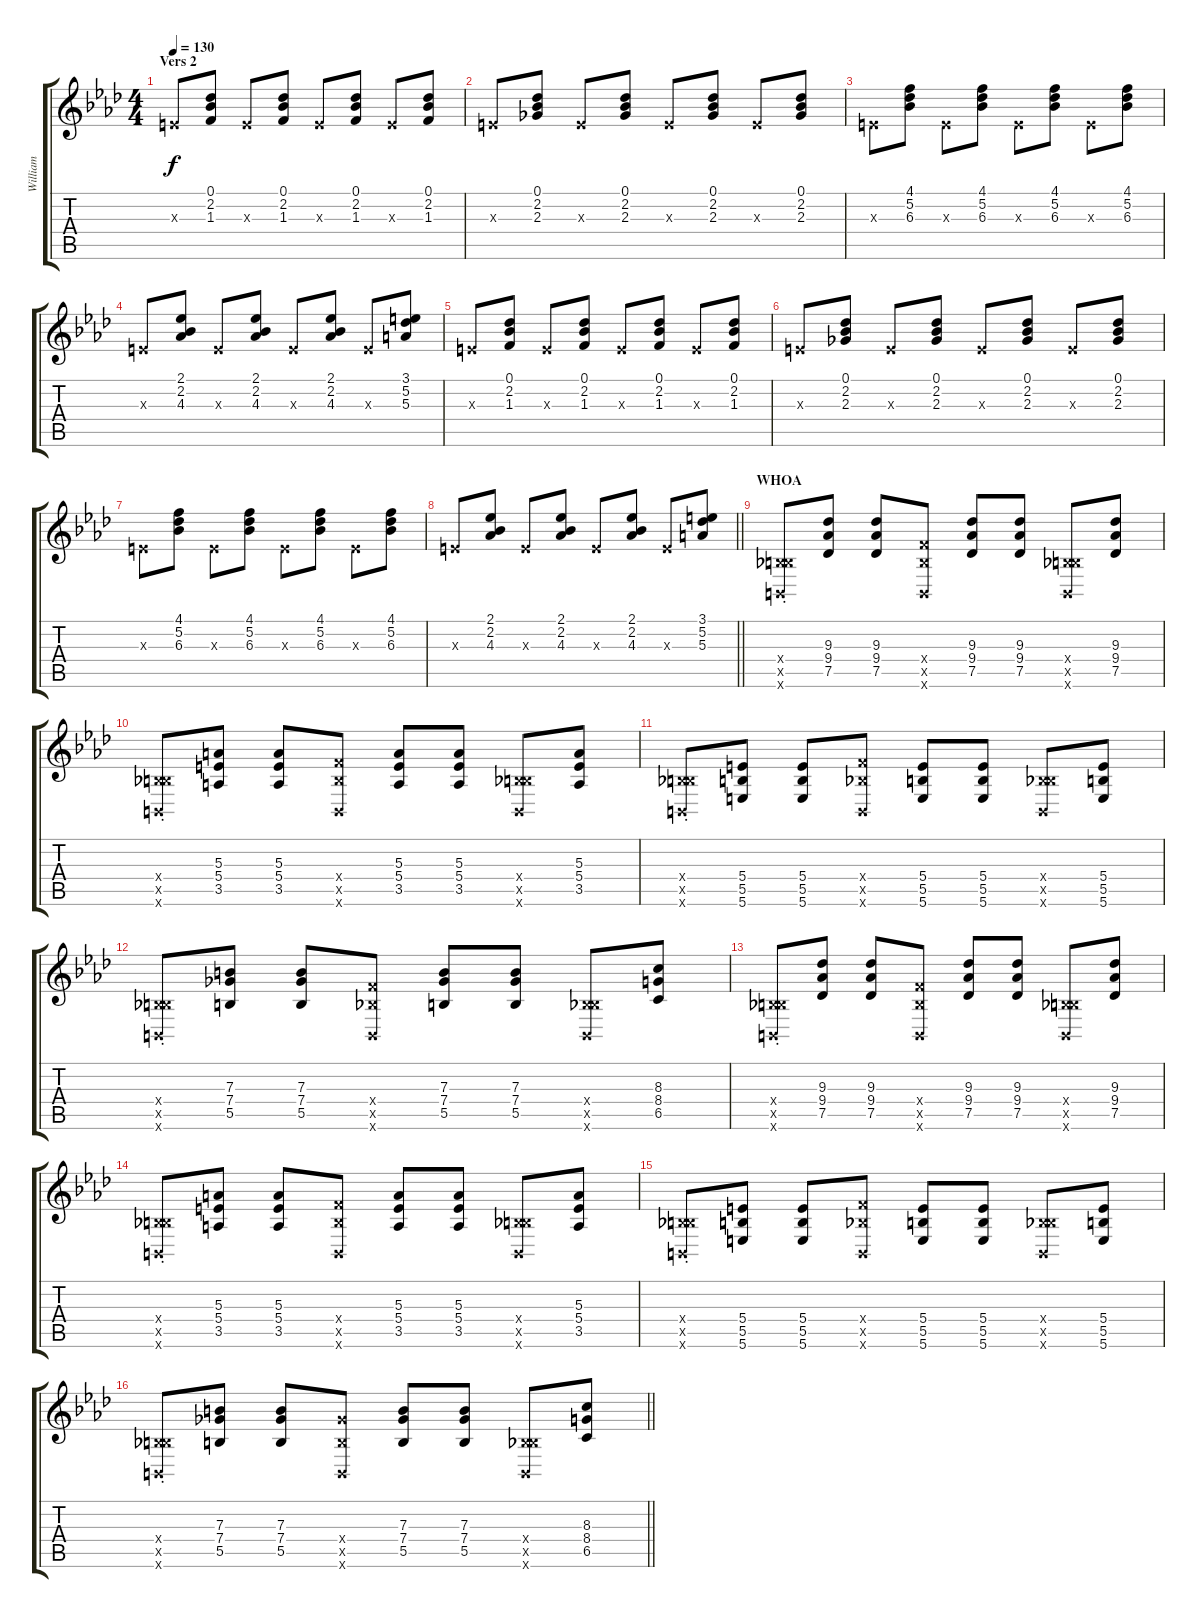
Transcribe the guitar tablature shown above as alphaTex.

\track ("William" "William") {instrument acousticguitarnylon}
\staff {score tabs}
\tuning (Db4 Ab3 E3 B2 Gb2 B1) {hide}
\ts (4 4)
\section ("" "Vers 2")
\tempo 130
\clef g2
\ks ab
0.3{x}.8{dy f instrument electricguitarclean} (0.1 2.2 1.3).8 0.3{x}.8 (0.1 2.2 1.3).8 0.3{x}.8 (0.1 2.2 1.3).8 0.3{x}.8 (0.1 2.2 1.3).8 |
0.3{x}.8 (0.1 2.2 2.3).8 0.3{x}.8 (0.1 2.2 2.3).8 0.3{x}.8 (0.1 2.2 2.3).8 0.3{x}.8 (0.1 2.2 2.3).8 |
0.3{x}.8 (4.1 5.2 6.3).8 0.3{x}.8 (4.1 5.2 6.3).8 0.3{x}.8 (4.1 5.2 6.3).8 0.3{x}.8 (4.1 5.2 6.3).8 |
0.3{x}.8 (2.1 2.2 4.3).8 0.3{x}.8 (2.1 2.2 4.3).8 0.3{x}.8 (2.1 2.2 4.3).8 0.3{x}.8 (3.1 5.2 5.3).8 |
0.3{x}.8{instrument electricguitarclean} (0.1 2.2 1.3).8 0.3{x}.8 (0.1 2.2 1.3).8 0.3{x}.8 (0.1 2.2 1.3).8 0.3{x}.8 (0.1 2.2 1.3).8 |
0.3{x}.8 (0.1 2.2 2.3).8 0.3{x}.8 (0.1 2.2 2.3).8 0.3{x}.8 (0.1 2.2 2.3).8 0.3{x}.8 (0.1 2.2 2.3).8 |
0.3{x}.8 (4.1 5.2 6.3).8 0.3{x}.8 (4.1 5.2 6.3).8 0.3{x}.8 (4.1 5.2 6.3).8 0.3{x}.8 (4.1 5.2 6.3).8 |
\barLineRight lightlight
0.3{x}.8 (2.1 2.2 4.3).8 0.3{x}.8 (2.1 2.2 4.3).8 0.3{x}.8 (2.1 2.2 4.3).8 0.3{x}.8 (3.1 5.2 5.3).8 |
\section ("" "WHOA")
(0.4{x} 4.5{st x} 0.6{x}).8{volume 11 instrument distortionguitar} (9.3 9.4 7.5).8 (9.3 9.4 7.5).8 (6.4{x} 4.5{x} 0.6{x}).8 (9.3 9.4 7.5).8 (9.3 9.4 7.5).8 (0.4{x} 4.5{x} 0.6{x}).8 (9.3 9.4 7.5).8 |
(0.4{x} 4.5{st x} 0.6{x}).8 (5.3 5.4 3.5).8 (5.3 5.4 3.5).8 (6.4{x} 4.5{x} 0.6{x}).8 (5.3 5.4 3.5).8 (5.3 5.4 3.5).8 (0.4{x} 4.5{x} 0.6{x}).8 (5.3 5.4 3.5).8 |
(0.4{x} 4.5{st x} 0.6{x}).8 (5.4 5.5 5.6).8 (5.4 5.5 5.6).8 (6.4{x} 4.5{x} 0.6{x}).8 (5.4 5.5 5.6).8 (5.4 5.5 5.6).8 (0.4{x} 4.5{x} 0.6{x}).8 (5.4 5.5 5.6).8 |
(0.4{x} 4.5{st x} 0.6{x}).8 (7.3 7.4 5.5).8 (7.3 7.4 5.5).8 (6.4{x} 4.5{x} 0.6{x}).8 (7.3 7.4 5.5).8 (7.3 7.4 5.5).8 (0.4{x} 4.5{x} 0.6{x}).8 (8.3 8.4 6.5).8 |
(0.4{x} 4.5{st x} 0.6{x}).8 (9.3 9.4 7.5).8 (9.3 9.4 7.5).8 (6.4{x} 4.5{x} 0.6{x}).8 (9.3 9.4 7.5).8 (9.3 9.4 7.5).8 (0.4{x} 4.5{x} 0.6{x}).8 (9.3 9.4 7.5).8 |
(0.4{x} 4.5{st x} 0.6{x}).8 (5.3 5.4 3.5).8 (5.3 5.4 3.5).8 (6.4{x} 4.5{x} 0.6{x}).8 (5.3 5.4 3.5).8 (5.3 5.4 3.5).8 (0.4{x} 4.5{x} 0.6{x}).8 (5.3 5.4 3.5).8 |
(0.4{x} 4.5{st x} 0.6{x}).8 (5.4 5.5 5.6).8 (5.4 5.5 5.6).8 (6.4{x} 4.5{x} 0.6{x}).8 (5.4 5.5 5.6).8 (5.4 5.5 5.6).8 (0.4{x} 4.5{x} 0.6{x}).8 (5.4 5.5 5.6).8 |
\barLineRight lightlight
(0.4{x} 4.5{st x} 0.6{x}).8 (7.3 7.4 5.5).8 (7.3 7.4 5.5).8 (7.4{x} 5.5{x} 0.6{x}).8 (7.3 7.4 5.5).8 (7.3 7.4 5.5).8 (0.4{x} 4.5{x} 0.6{x}).8 (8.3 8.4 6.5).8
